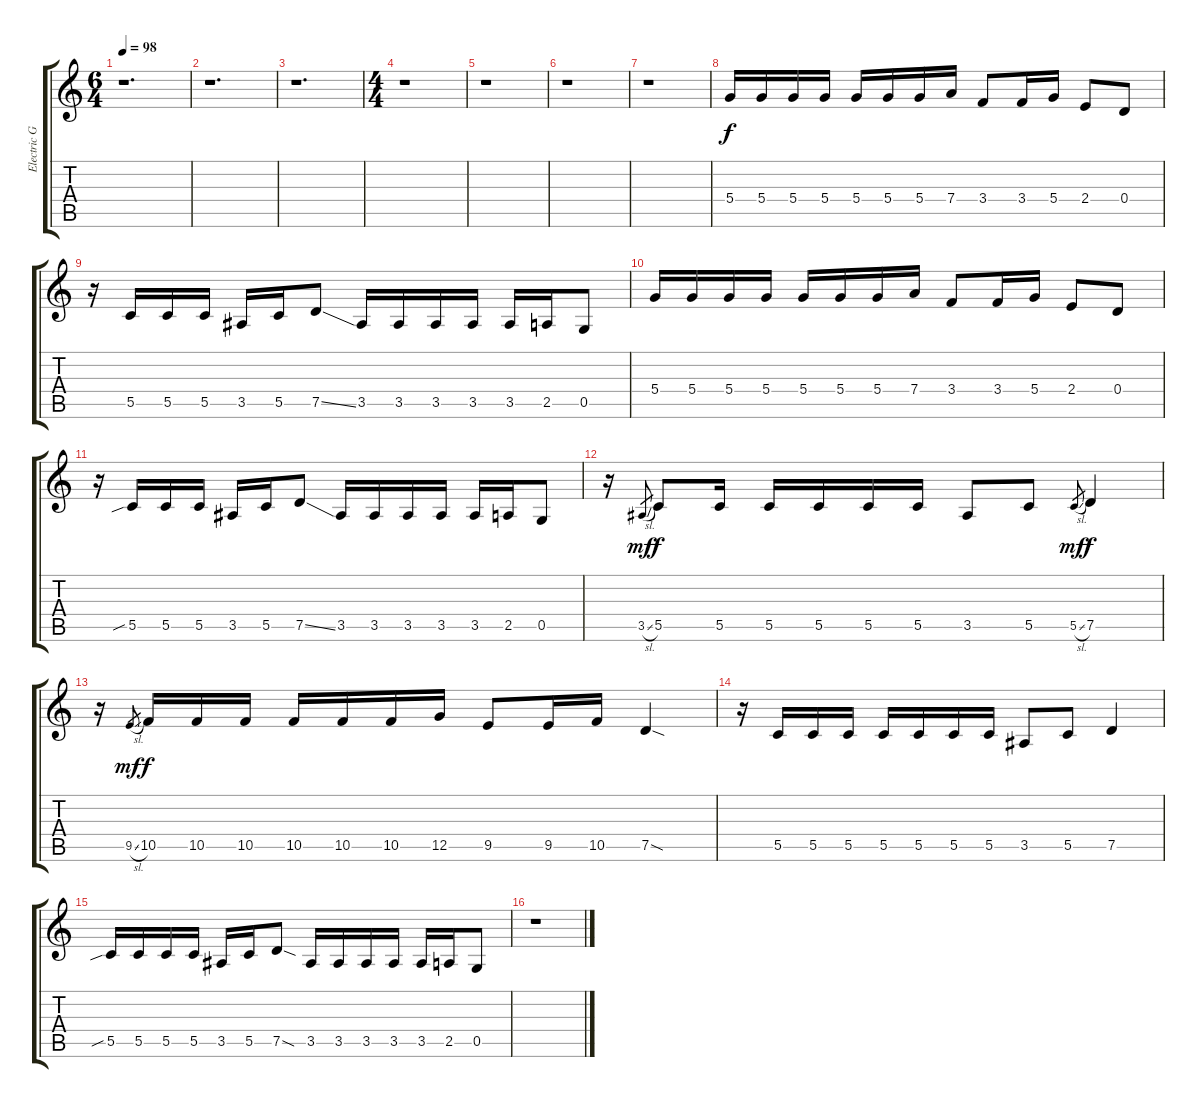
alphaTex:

\track ("Electric Guitar 1" "Electric G") {instrument distortionguitar}
\staff {score tabs}
\tuning (D4 G3 G3 D3 G2 D2) {hide}
\ts (6 4)
\tempo 98
\clef g2
\ks c
r.1{d dy f instrument distortionguitar} |
r.1{d} |
r.1{d} |
\ts (4 4)
r.1 |
r.1 |
r.1 |
r.1 |
5.4.16 5.4.16 5.4.16 5.4.16 5.4.16 5.4.16 5.4.16 7.4.16 3.4.8 3.4.16 5.4.16 2.4.8 0.4.8 |
r.16 5.5.16 5.5.16 5.5.16 3.5.16 5.5.16 7.5{ss}.8 3.5.16 3.5.16 3.5.16 3.5.16 3.5.16 2.5.16 0.5.8 |
5.4.16 5.4.16 5.4.16 5.4.16 5.4.16 5.4.16 5.4.16 7.4.16 3.4.8 3.4.16 5.4.16 2.4.8 0.4.8 |
r.16 5.5{sib}.16 5.5.16 5.5.16 3.5.16 5.5.16 7.5{ss}.8 3.5.16 3.5.16 3.5.16 3.5.16 3.5.16 2.5.16 0.5.8 |
r.16 3.5{sl}.8{gr dy mf} 5.5.8{dy f} 5.5.16 5.5.16 5.5.16 5.5.16 5.5.16 3.5.8 5.5.8 5.5{sl}.8{gr dy mf} 7.5.4{dy f} |
r.16 9.5{sl}.8{gr dy mf} 10.5.16{dy f} 10.5.16 10.5.16 10.5.16 10.5.16 10.5.16 12.5.16 9.5.8 9.5.16 10.5.16 7.5{sod}.4 |
r.16 5.5.16 5.5.16 5.5.16 5.5.16 5.5.16 5.5.16 5.5.16 3.5.8 5.5.8 7.5.4 |
5.5{sib}.16 5.5.16 5.5.16 5.5.16 3.5.16 5.5.16 7.5{sod}.8 3.5.16 3.5.16 3.5.16 3.5.16 3.5.16 2.5.16 0.5.8 |
r.1
